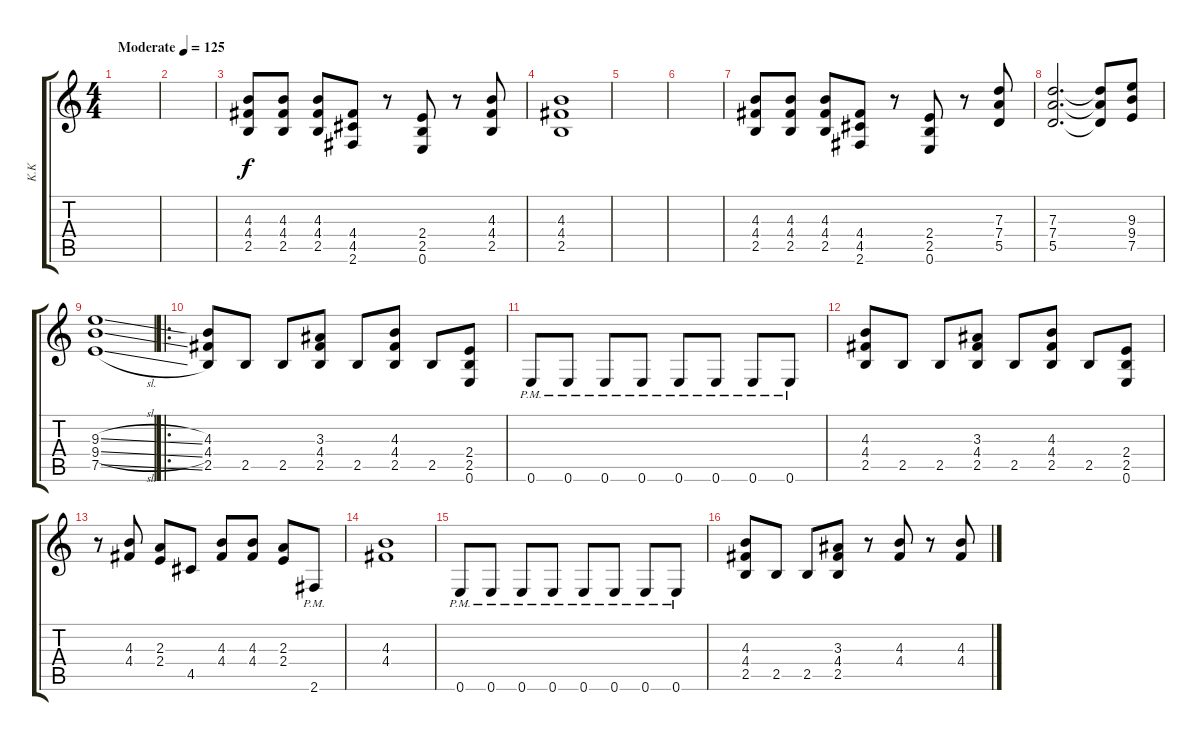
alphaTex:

\track ("K.K " "K.K ") {instrument distortionguitar}
\staff {score tabs}
\tuning (E4 B3 G3 D3 A2 E2) {hide}
\ts (4 4)
\tempo (125 "Moderate")
\clef g2
\ks c
|
|
(4.3 4.4 2.5).8 (4.3 4.4 2.5).8 (4.3 4.4 2.5).8 (4.4 4.5 2.6).8 r.8 (2.4 2.5 0.6).8 r.8 (4.3 4.4 2.5).8 |
(4.3 4.4 2.5).1 |
|
|
(4.3 4.4 2.5).8 (4.3 4.4 2.5).8 (4.3 4.4 2.5).8 (4.4 4.5 2.6).8 r.8 (2.4 2.5 0.6).8 r.8 (7.3 7.4 5.5).8 |
(7.3 7.4 5.5).2{d} (7.3{t} 7.4{t} 5.5{t}).8 (9.3 9.4 7.5).8 |
(9.3{sl} 9.4{sl} 7.5{sl}).1 |
\ro
(4.3 4.4 2.5).8 2.5.8 2.5.8 (3.3 4.4 2.5).8 2.5.8 (4.3 4.4 2.5).8 2.5.8 (2.4 2.5 0.6).8 |
0.6{pm}.8 0.6{pm}.8 0.6{pm}.8 0.6{pm}.8 0.6{pm}.8 0.6{pm}.8 0.6{pm}.8 0.6{pm}.8 |
(4.3 4.4 2.5).8 2.5.8 2.5.8 (3.3 4.4 2.5).8 2.5.8 (4.3 4.4 2.5).8 2.5.8 (2.4 2.5 0.6).8 |
r.8 (4.3 4.4).8 (2.3 2.4).8 4.5.8 (4.3 4.4).8 (4.3 4.4).8 (2.3 2.4).8 2.6{pm}.8 |
(4.3 4.4).1 |
0.6{pm}.8 0.6{pm}.8 0.6{pm}.8 0.6{pm}.8 0.6{pm}.8 0.6{pm}.8 0.6{pm}.8 0.6{pm}.8 |
(4.3 4.4 2.5).8 2.5.8 2.5.8 (3.3 4.4 2.5).8 r.8 (4.3 4.4).8 r.8 (4.3 4.4).8
